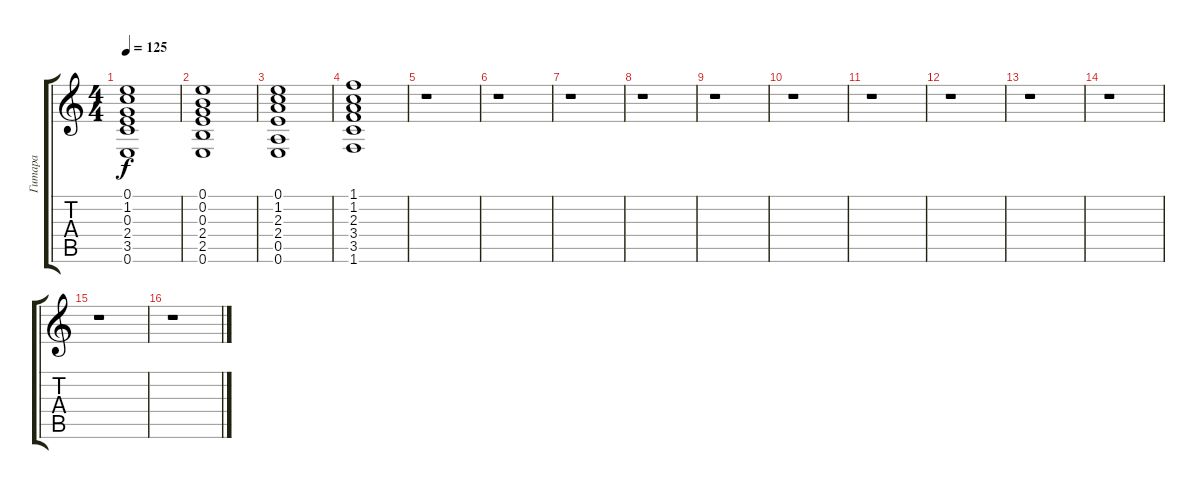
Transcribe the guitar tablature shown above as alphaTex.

\track ("Гитара" "Гитара") {instrument overdrivenguitar}
\staff {score tabs}
\tuning (E4 B3 G3 D3 A2 E2) {hide}
\ts (4 4)
\tempo 125
\clef g2
\ks c
(0.1 1.2 0.3 2.4 3.5 0.6).1{dy f} |
(0.1 0.2 0.3 2.4 2.5 0.6).1 |
(0.1 1.2 2.3 2.4 0.5 0.6).1 |
(1.1 1.2 2.3 3.4 3.5 1.6).1 |
r.1 |
r.1 |
r.1 |
r.1 |
r.1 |
r.1 |
r.1 |
r.1 |
r.1 |
r.1 |
r.1 |
r.1
